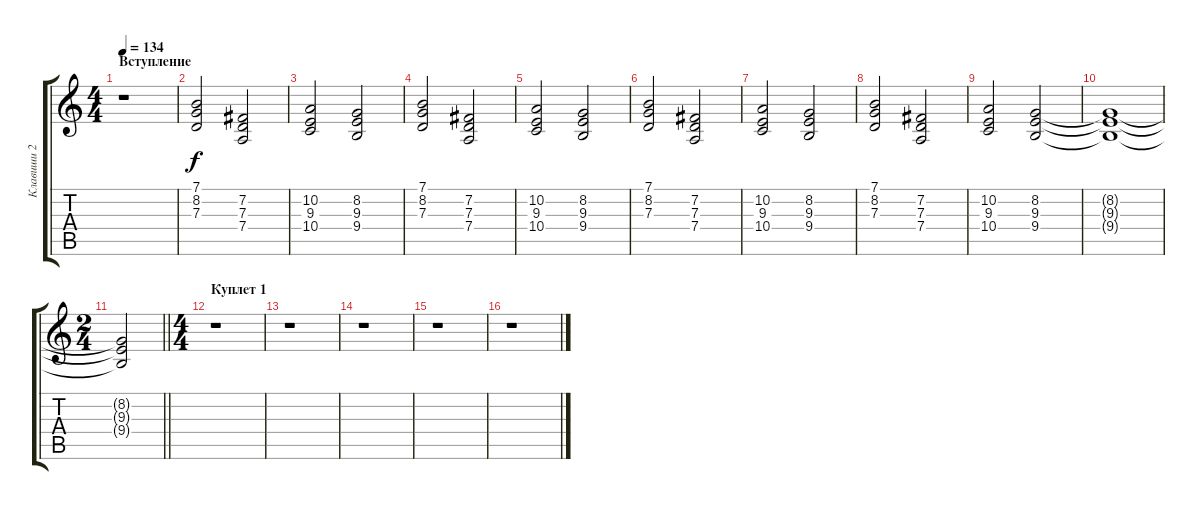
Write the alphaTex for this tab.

\track ("Клавиши 2" "Клавиши 2") {instrument churchorgan}
\staff {score tabs}
\tuning (E4 B3 G3 D3 A2 E2) {hide}
\ts (4 4)
\section ("" "Вступление")
\tempo 134
\clef g2
\ks c
r.1{dy f instrument churchorgan} |
(7.1 8.2 7.3).2 (7.2 7.3 7.4).2 |
(10.2 9.3 10.4).2 (8.2 9.3 9.4).2 |
(7.1 8.2 7.3).2 (7.2 7.3 7.4).2 |
(10.2 9.3 10.4).2 (8.2 9.3 9.4).2 |
(7.1 8.2 7.3).2 (7.2 7.3 7.4).2 |
(10.2 9.3 10.4).2 (8.2 9.3 9.4).2 |
(7.1 8.2 7.3).2 (7.2 7.3 7.4).2 |
(10.2 9.3 10.4).2 (8.2 9.3 9.4).2 |
(8.2{t} 9.3{t} 9.4{t}).1 |
\ts (2 4)
\barLineRight lightlight
(8.2{t} 9.3{t} 9.4{t}).2 |
\ts (4 4)
\section ("" "Куплет 1")
r.1 |
r.1 |
r.1 |
r.1 |
r.1
